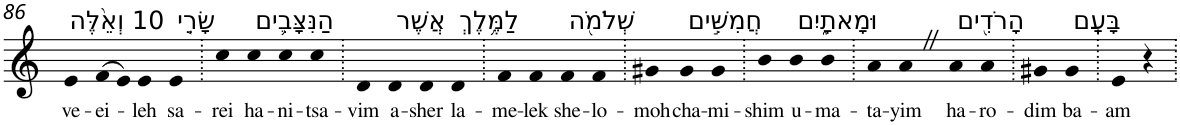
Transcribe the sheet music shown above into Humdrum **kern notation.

**kern	**text
*part1	*part1
*staff1	*staff1
*I"Piano	*
*I'Pno	*
!!LO:PB:g=z
*clefG2	*
*k[]	*
=86	=86
!LO:TX:a:t=10 וְאֵ֨לֶּה	!
!	!LO:LY:b
4e	ve-
!	!LO:LY:b
(>8f	-ei-
8e)	.
!	!LO:LY:b
4e	-leh
!LO:TX:a:t=שָׂרֵ֤י	!
!	!LO:LY:b
4e	sa-
=87.	=87.
!	!LO:LY:b
4cc	-rei
!LO:TX:a:t=הַנִּצָּבִ֛ים	!
!	!LO:LY:b
4cc	ha-
!	!LO:LY:b
4cc	-ni-
!	!LO:LY:b
4cc	-tsa-
=88.	=88.
!	!LO:LY:b
4d	-vim
!LO:TX:a:t=אֲשֶׁר	!
!	!LO:LY:b
4d	a-
!	!LO:LY:b
4d	-sher
!LO:TX:a:t=לַמֶּ֥לֶךְ	!
!	!LO:LY:b
4d	la-
=89.	=89.
!	!LO:LY:b
4f	-me-
!	!LO:LY:b
4f	-lek
!LO:TX:a:t=שְׁלֹמֹ֖ה	!
!	!LO:LY:b
4f	she-
!	!LO:LY:b
4f	-lo-
=90.	=90.
!	!LO:LY:b
4g#X	-moh
!LO:TX:a:t=חֲמִשִּׁ֣ים	!
!	!LO:LY:b
4g#	cha-
!	!LO:LY:b
4g#	-mi-
=91.	=91.
!	!LO:LY:b
4b	-shim
!LO:TX:a:t=וּמָאתָ֑יִם	!
!	!LO:LY:b
4b	u-
!	!LO:LY:b
4b	-ma-
=92.	=92.
!	!LO:LY:b
4a	-ta-
!	!LO:LY:b
4aZ	-yim
!LO:TX:a:t=הָרֹדִ֖ים	!
!	!LO:LY:b
4a	ha-
!	!LO:LY:b
4a	-ro-
=93.	=93.
!	!LO:LY:b
4g#X	-dim
!LO:TX:a:t=בָּעָֽם	!
!	!LO:LY:b
4g#	ba-
=94.	=94.
!	!LO:LY:b
4e	-am
4r	.
=.	=.
*-	*-
